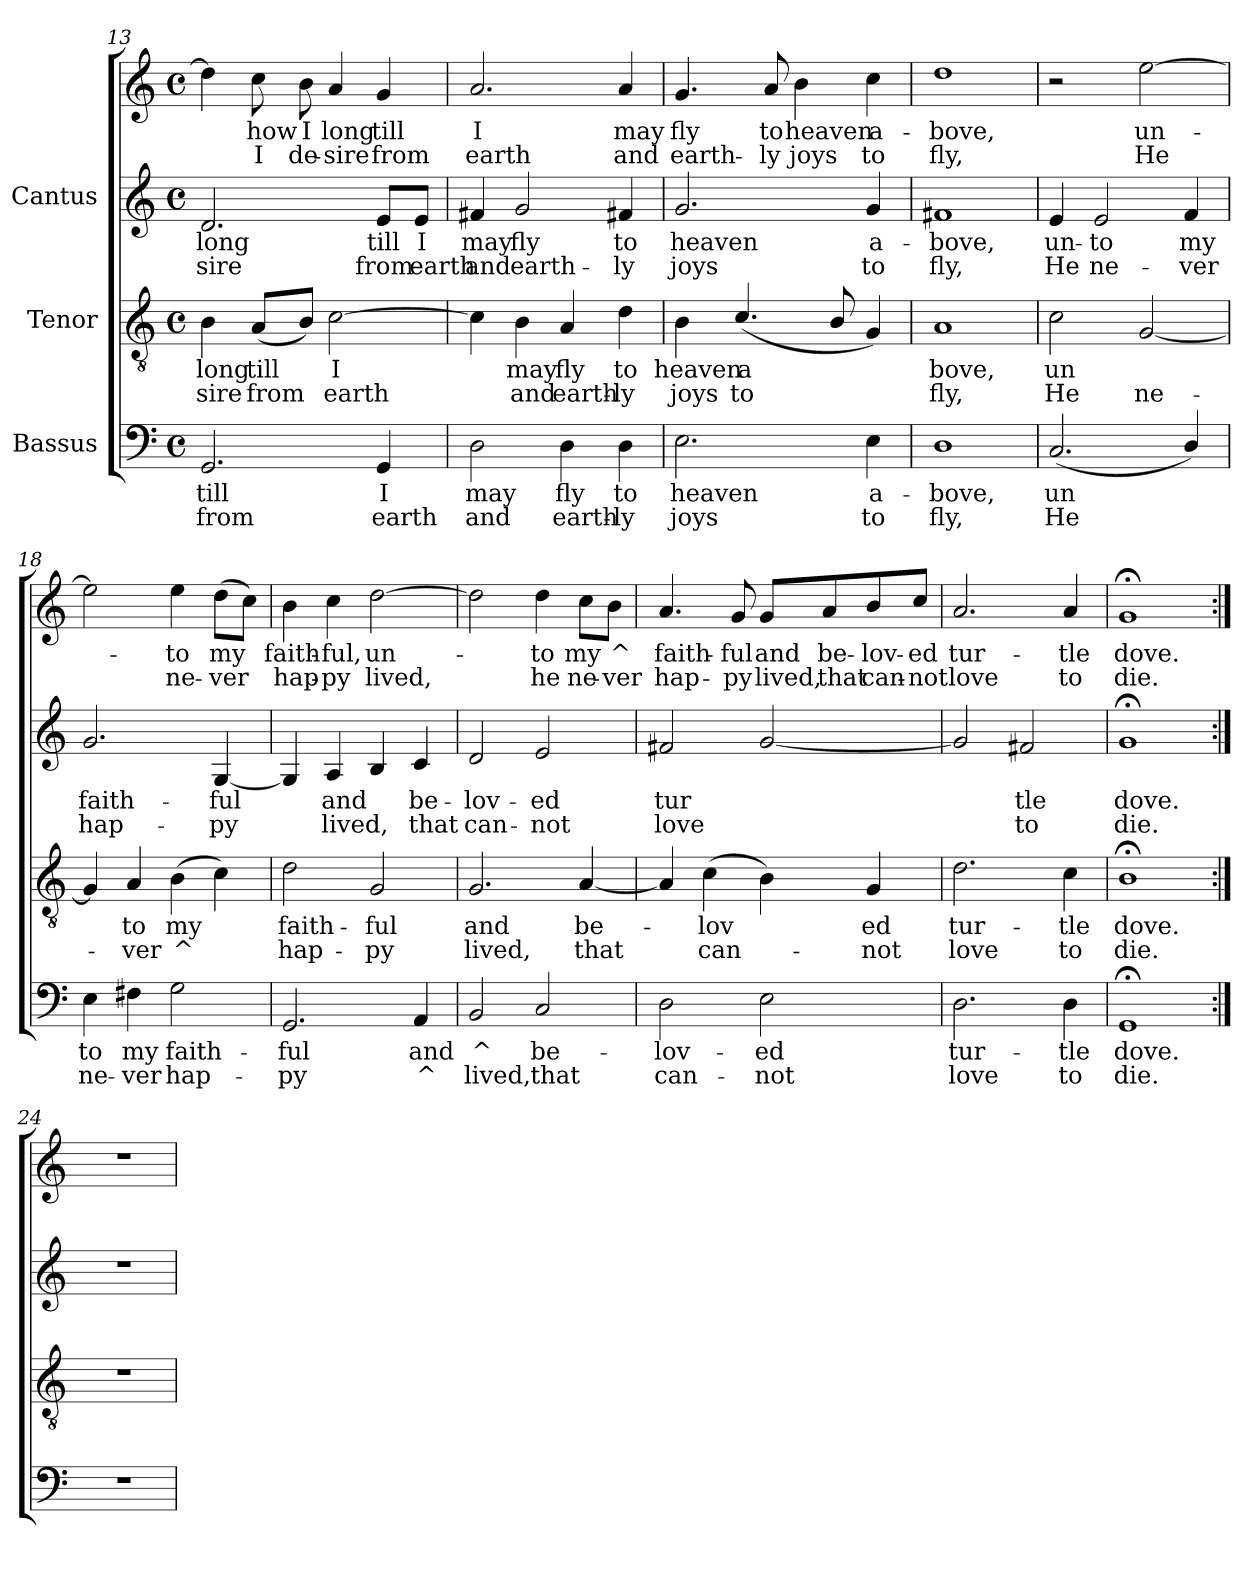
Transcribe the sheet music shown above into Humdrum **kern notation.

**kern	**text	**text	**kern	**text	**text	**kern	**text	**text	**kern	**text	**text
*part3	*part3	*part3	*part2	*part2	*part2	*part1	*part1	*part1	*part1	*part1	*part1
*staff4	*staff4	*staff4	*staff3	*staff3	*staff3	*staff2	*staff2	*staff2	*staff1	*staff1	*staff1
*I"Bassus	*	*	*I"Tenor	*	*	*I"Cantus	*	*	*	*	*
*clefF4	*	*	*clefGv2	*	*	*clefG2	*	*	*clefG2	*	*
*M4/4	*	*	*M4/4	*	*	*M4/4	*	*	*M4/4	*	*
*met(c)	*	*	*met(c)	*	*	*met(c)	*	*	*met(c)	*	*
=13	=13	=13	=13	=13	=13	=13	=13	=13	=13	=13	=13
!	!LO:LY:b:cj	!LO:LY:b:cj	!	!LO:LY:b:cj	!LO:LY:b:cj	!	!LO:LY:b:cj	!LO:LY:b:cj	!	!LO:LY:b:cj	!LO:LY:b:cj
2.GG/	till	from	4B\	-long	sire	2.d/	long	sire	4dd\]	-	.
!	!	!	!	!LO:LY:b:cj	!LO:LY:b:cj	!	!	!	!	!LO:LY:b:cj	!LO:LY:b:cj
.	.	.	(<8A/L	till	from	.	.	.	8cc\	how	I
!	!	!	!	!LO:LY:b:cj	!LO:LY:b:cj	!	!	!	!	!LO:LY:b:cj	!LO:LY:b:cj
.	.	.	8B/J)	.	.	.	.	.	8b\	I	de-
!	!	!	!	!LO:LY:b:cj	!LO:LY:b:cj	!	!	!	!	!LO:LY:b:cj	!LO:LY:b:cj
.	.	.	[>2c\	I	earth	.	.	.	4a/	-long	sire
!	!LO:LY:b:cj	!LO:LY:b:cj	!	!	!	!	!LO:LY:b:cj	!LO:LY:b:cj	!	!LO:LY:b:cj	!LO:LY:b:cj
4GG/	I	earth	.	.	.	8e/L	till	from	4g/	till	from
!	!	!	!	!	!	!	!LO:LY:b:cj	!LO:LY:b:cj	!	!	!
.	.	.	.	.	.	8e/J	I	earth	.	.	.
=14	=14	=14	=14	=14	=14	=14	=14	=14	=14	=14	=14
!	!LO:LY:b:cj	!LO:LY:b:cj	!	!LO:LY:b:cj	!LO:LY:b:cj	!	!LO:LY:b:cj	!LO:LY:b:cj	!	!LO:LY:b:cj	!LO:LY:b:cj
2D\	may	and	4c\]	.	.	4f#X/	may	and	2.a/	I	earth
!	!	!	!	!LO:LY:b:cj	!LO:LY:b:cj	!	!LO:LY:b:cj	!LO:LY:b:cj	!	!	!
.	.	.	4B\	may	and	2g/	fly	earth-	.	.	.
!	!LO:LY:b:cj	!LO:LY:b:cj	!	!LO:LY:b:cj	!LO:LY:b:cj	!	!	!	!	!	!
4D\	fly	earth-	4A/	fly	earth-	.	.	.	.	.	.
!	!LO:LY:b:cj	!LO:LY:b:cj	!	!LO:LY:b:cj	!LO:LY:b:cj	!	!LO:LY:b:cj	!LO:LY:b:cj	!	!LO:LY:b:cj	!LO:LY:b:cj
4D\	-to	ly	4d\	-to	ly	4f#X/	-to	ly	4a/	may	and
=15	=15	=15	=15	=15	=15	=15	=15	=15	=15	=15	=15
!	!LO:LY:b:cj	!LO:LY:b:cj	!	!LO:LY:b:cj	!LO:LY:b:cj	!	!LO:LY:b:cj	!LO:LY:b:cj	!	!LO:LY:b:cj	!LO:LY:b:cj
2.E\	heaven	joys	4B\	heaven	joys	2.g/	heaven	joys	4.g/	fly	earth-
!	!	!	!	!LO:LY:b:cj	!LO:LY:b:cj	!	!	!	!	!	!
.	.	.	(<4.c/	a-	-to	.	.	.	.	.	.
!	!	!	!	!	!	!	!	!	!	!LO:LY:b:cj	!LO:LY:b:cj
.	.	.	.	.	.	.	.	.	8a/	-to	ly
!	!	!	!	!	!	!	!	!	!	!LO:LY:b:cj	!LO:LY:b:cj
.	.	.	.	.	.	.	.	.	4b\	heaven	joys
!	!	!	!	!LO:LY:b:cj	!LO:LY:b:cj	!	!	!	!	!	!
.	.	.	8B/	-	-	.	.	.	.	.	.
!	!LO:LY:b:cj	!LO:LY:b:cj	!	!LO:LY:b:cj	!LO:LY:b:cj	!	!LO:LY:b:cj	!LO:LY:b:cj	!	!LO:LY:b:cj	!LO:LY:b:cj
4E\	a-	-to	4G/)	-	-	4g/	a-	-to	4cc\	a-	-to
!!LO:PB:g=z
=16	=16	=16	=16	=16	=16	=16	=16	=16	=16	=16	=16
!	!LO:LY:b:cj	!LO:LY:b:cj	!	!LO:LY:b:cj	!LO:LY:b:cj	!	!LO:LY:b:cj	!LO:LY:b:cj	!	!LO:LY:b:cj	!LO:LY:b:cj
1D	bove,	fly,	1A	bove,	fly,	1f#X	bove,	fly,	1dd	bove,	fly,
=17	=17	=17	=17	=17	=17	=17	=17	=17	=17	=17	=17
!	!LO:LY:b:cj	!LO:LY:b:cj	!	!LO:LY:b:cj	!LO:LY:b:cj	!	!LO:LY:b:cj	!LO:LY:b:cj	!	!	!
(<2.C/	un-	-He	2c\	un	He	4e/	un-	-He	2r	.	.
!	!	!	!	!	!	!	!LO:LY:b:cj	!LO:LY:b:cj	!	!	!
.	.	.	.	.	.	2e/	to	ne-	.	.	.
!	!	!	!	!LO:LY:b:cj	!LO:LY:b:cj	!	!	!	!	!LO:LY:b:cj	!LO:LY:b:cj
.	.	.	[<2G/	-	-ne-	.	.	.	[>2ee\	un-	-He
!	!LO:LY:b:cj	!LO:LY:b:cj	!	!	!	!	!LO:LY:b:cj	!LO:LY:b:cj	!	!	!
4D/)	-	-	.	.	.	4f/	-my	ver	.	.	.
=18	=18	=18	=18	=18	=18	=18	=18	=18	=18	=18	=18
!	!LO:LY:b:cj	!LO:LY:b:cj	!	!LO:LY:b:cj	!LO:LY:b:cj	!	!LO:LY:b:cj	!LO:LY:b:cj	!	!LO:LY:b:cj	!LO:LY:b:cj
4E\	to	ne-	4G/]	-	.	2.g/	faith-	-hap-	2ee\]	.	.
!	!LO:LY:b:cj	!LO:LY:b:cj	!	!LO:LY:b:cj	!LO:LY:b:cj	!	!	!	!	!	!
4F#X\	-my	ver	4A/	to	ver	.	.	.	.	.	.
!	!LO:LY:b:cj	!LO:LY:b:cj	!	!LO:LY:b:cj	!LO:LY:b:cj	!	!	!	!	!LO:LY:b:cj	!LO:LY:b:cj
2G\	faith-	-hap-	(>4B\	my	^	.	.	.	4ee\	to	ne-
!	!	!	!	!LO:LY:b:cj	!LO:LY:b:cj	!	!LO:LY:b:cj	!LO:LY:b:cj	!	!LO:LY:b:cj	!LO:LY:b:cj
.	.	.	4c\)	.	.	[<4G/	-ful	py	(>8dd\L	-my	ver
!	!	!	!	!	!	!	!	!	!	!LO:LY:b:cj	!LO:LY:b:cj
.	.	.	.	.	.	.	.	.	8cc\J)	.	.
=19	=19	=19	=19	=19	=19	=19	=19	=19	=19	=19	=19
!	!LO:LY:b:cj	!LO:LY:b:cj	!	!LO:LY:b:cj	!LO:LY:b:cj	!	!LO:LY:b:cj	!LO:LY:b:cj	!	!LO:LY:b:cj	!LO:LY:b:cj
2.GG/	-ful	py	2d\	faith-	-hap-	4G/]	.	.	4b\	faith-	-hap-
!	!	!	!	!	!	!	!LO:LY:b:cj	!LO:LY:b:cj	!	!LO:LY:b:cj	!LO:LY:b:cj
.	.	.	.	.	.	4A/	and	lived,	4cc\	-ful,	py
!	!	!	!	!LO:LY:b:cj	!LO:LY:b:cj	!	!LO:LY:b:cj	!LO:LY:b:cj	!	!LO:LY:b:cj	!LO:LY:b:cj
.	.	.	2G/	-ful	py	4B/	.	.	[>2dd\	un-	-lived,
!	!LO:LY:b:cj	!LO:LY:b:cj	!	!	!	!	!LO:LY:b:cj	!LO:LY:b:cj	!	!	!
4AA/	and	^	.	.	.	4c/	be-	-that	.	.	.
=20	=20	=20	=20	=20	=20	=20	=20	=20	=20	=20	=20
!	!LO:LY:b:cj	!LO:LY:b:cj	!	!LO:LY:b:cj	!LO:LY:b:cj	!	!LO:LY:b:cj	!LO:LY:b:cj	!	!LO:LY:b:cj	!LO:LY:b:cj
2BB/	^	lived,	2.G/	and	lived,	2d/	lov-	-can-	2dd\]	.	.
!	!LO:LY:b:cj	!LO:LY:b:cj	!	!	!	!	!LO:LY:b:cj	!LO:LY:b:cj	!	!LO:LY:b:cj	!LO:LY:b:cj
2C/	be-	-that	.	.	.	2e/	-ed	not	4dd\	to	he
!	!	!	!	!LO:LY:b:cj	!LO:LY:b:cj	!	!	!	!	!LO:LY:b:cj	!LO:LY:b:cj
.	.	.	[<4A/	be-	-that	.	.	.	8cc\L	my	ne-
!	!	!	!	!	!	!	!	!	!	!LO:LY:b:cj	!LO:LY:b:cj
.	.	.	.	.	.	.	.	.	8b\J	-^	ver
!!LO:LB:g=z
=21	=21	=21	=21	=21	=21	=21	=21	=21	=21	=21	=21
!	!LO:LY:b:cj	!LO:LY:b:cj	!	!LO:LY:b:cj	!LO:LY:b:cj	!	!LO:LY:b:cj	!LO:LY:b:cj	!	!LO:LY:b:cj	!LO:LY:b:cj
2D\	lov-	-can-	4A/]	.	.	2f#X/	tur-	-love	4.a/	faith-	-hap-
!	!	!	!	!LO:LY:b:cj	!LO:LY:b:cj	!	!	!	!	!	!
.	.	.	(>4c\	lov-	-can-	.	.	.	.	.	.
!	!	!	!	!	!	!	!	!	!	!LO:LY:b:cj	!LO:LY:b:cj
.	.	.	.	.	.	.	.	.	8g/	-ful	py
!	!LO:LY:b:cj	!LO:LY:b:cj	!	!LO:LY:b:cj	!LO:LY:b:cj	!	!LO:LY:b:cj	!LO:LY:b:cj	!	!LO:LY:b:cj	!LO:LY:b:cj
2E\	-ed	not	4B\)	-	.	[<2g/	-	-	8g/L	and	lived,
!	!	!	!	!	!	!	!	!	!	!LO:LY:b:cj	!LO:LY:b:cj
.	.	.	.	.	.	.	.	.	8a/	be-	-that
!	!	!	!	!LO:LY:b:cj	!LO:LY:b:cj	!	!	!	!	!LO:LY:b:cj	!LO:LY:b:cj
.	.	.	4G/	ed	not	.	.	.	8b/	lov-	-can-
!	!	!	!	!	!	!	!	!	!	!LO:LY:b:cj	!LO:LY:b:cj
.	.	.	.	.	.	.	.	.	8cc/J	-ed	not
=22	=22	=22	=22	=22	=22	=22	=22	=22	=22	=22	=22
!	!LO:LY:b:cj	!LO:LY:b:cj	!	!LO:LY:b:cj	!LO:LY:b:cj	!	!LO:LY:b:cj	!LO:LY:b:cj	!	!LO:LY:b:cj	!LO:LY:b:cj
2.D\	tur-	-love	2.d\	tur-	-love	2g/]	.	.	2.a/	tur-	-love
!	!	!	!	!	!	!	!LO:LY:b:cj	!LO:LY:b:cj	!	!	!
.	.	.	.	.	.	2f#X/	tle	to	.	.	.
!	!LO:LY:b:cj	!LO:LY:b:cj	!	!LO:LY:b:cj	!LO:LY:b:cj	!	!	!	!	!LO:LY:b:cj	!LO:LY:b:cj
4D\	tle	to	4c\	tle	to	.	.	.	4a/	tle	to
=23	=23	=23	=23	=23	=23	=23	=23	=23	=23	=23	=23
!	!LO:LY:b:cj	!LO:LY:b:cj	!	!LO:LY:b:cj	!LO:LY:b:cj	!	!LO:LY:b:cj	!LO:LY:b:cj	!	!LO:LY:b:cj	!LO:LY:b:cj
1GG;<	dove.	die.	1B;<	dove.	die.	1g;<	dove.	die.	1g;<	dove.	die.
=24:|!	=24:|!	=24:|!	=24:|!	=24:|!	=24:|!	=24:|!	=24:|!	=24:|!	=24:|!	=24:|!	=24:|!
1r	.	.	1r	.	.	1r	.	.	1r	.	.
=	=	=	=	=	=	=	=	=	=	=	=
*-	*-	*-	*-	*-	*-	*-	*-	*-	*-	*-	*-
